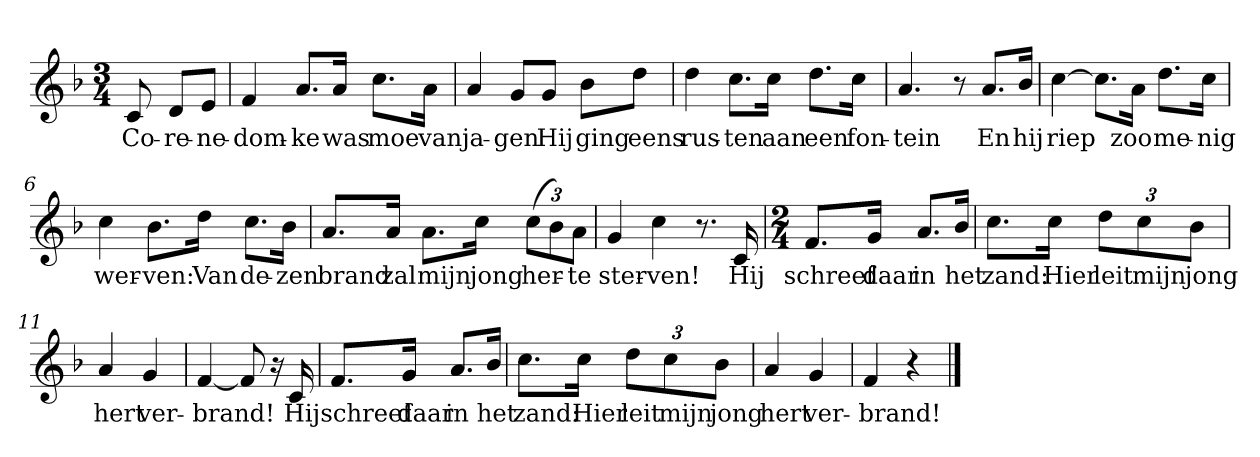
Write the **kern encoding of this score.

**kern	**text
*part1	*part1
*staff1	*staff1
*clefG2	*
*k[b-]	*
*F:	*
*M3/4	*
*MM120	*
=	=
8c	Co-
8d/L	-re-
8e/J	-ne-
=1	=1
4f	-dom-
8.a/L	-ke
16a/Jk	was
8.cc\L	moe
16a\Jk	van
=2	=2
4a	ja-
8g/L	-gen
8g/J	Hij
8b-\L	ging
8dd\J	eens
=3	=3
4dd	rus-
8.cc\L	-ten
16cc\Jk	aan
8.dd\L	een
16cc\Jk	fon-
=4	=4
4.a	-tein
8r	.
8.a/L	En
16b-/Jk	hij
=5	=5
[4cc	riep
8.cc\L]	.
16a\Jk	zoo
8.dd\L	me-
16cc\Jk	-nig
=6	=6
4cc	wer-
8.b-\L	-ven:
16dd\Jk	Van
8.cc\L	de-
16b-\Jk	-zen
=7	=7
8.a/L	brand
16a/Jk	zal
8.a\L	mijn
16cc\Jk	jong
(12cc\L	her-
12b-\)	.
12a\J	-te
=8	=8
4g	ster-
4cc	-ven!
8.r	.
16c	Hij
=9	=9
*M2/4	*
8.f/L	schreef
16g/Jk	daar
8.a/L	in
16b-/Jk	het
=10	=10
8.cc\L	zand:
16cc\Jk	Hier
12dd\L	leit
12cc\	mijn
12b-\J	jong
=11	=11
4a	hert
4g	ver-
=12	=12
[4f	-brand!
8f]	.
16r	.
16c	Hij
=13	=13
8.f/L	schreef
16g/Jk	daar
8.a/L	in
16b-/Jk	het
=14	=14
8.cc\L	zand:
16cc\Jk	Hier
12dd\L	leit
12cc\	mijn
12b-\J	jong
=15	=15
4a	hert
4g	ver-
=16	=16
4f	-brand!
4r	.
==	==
*-	*-
